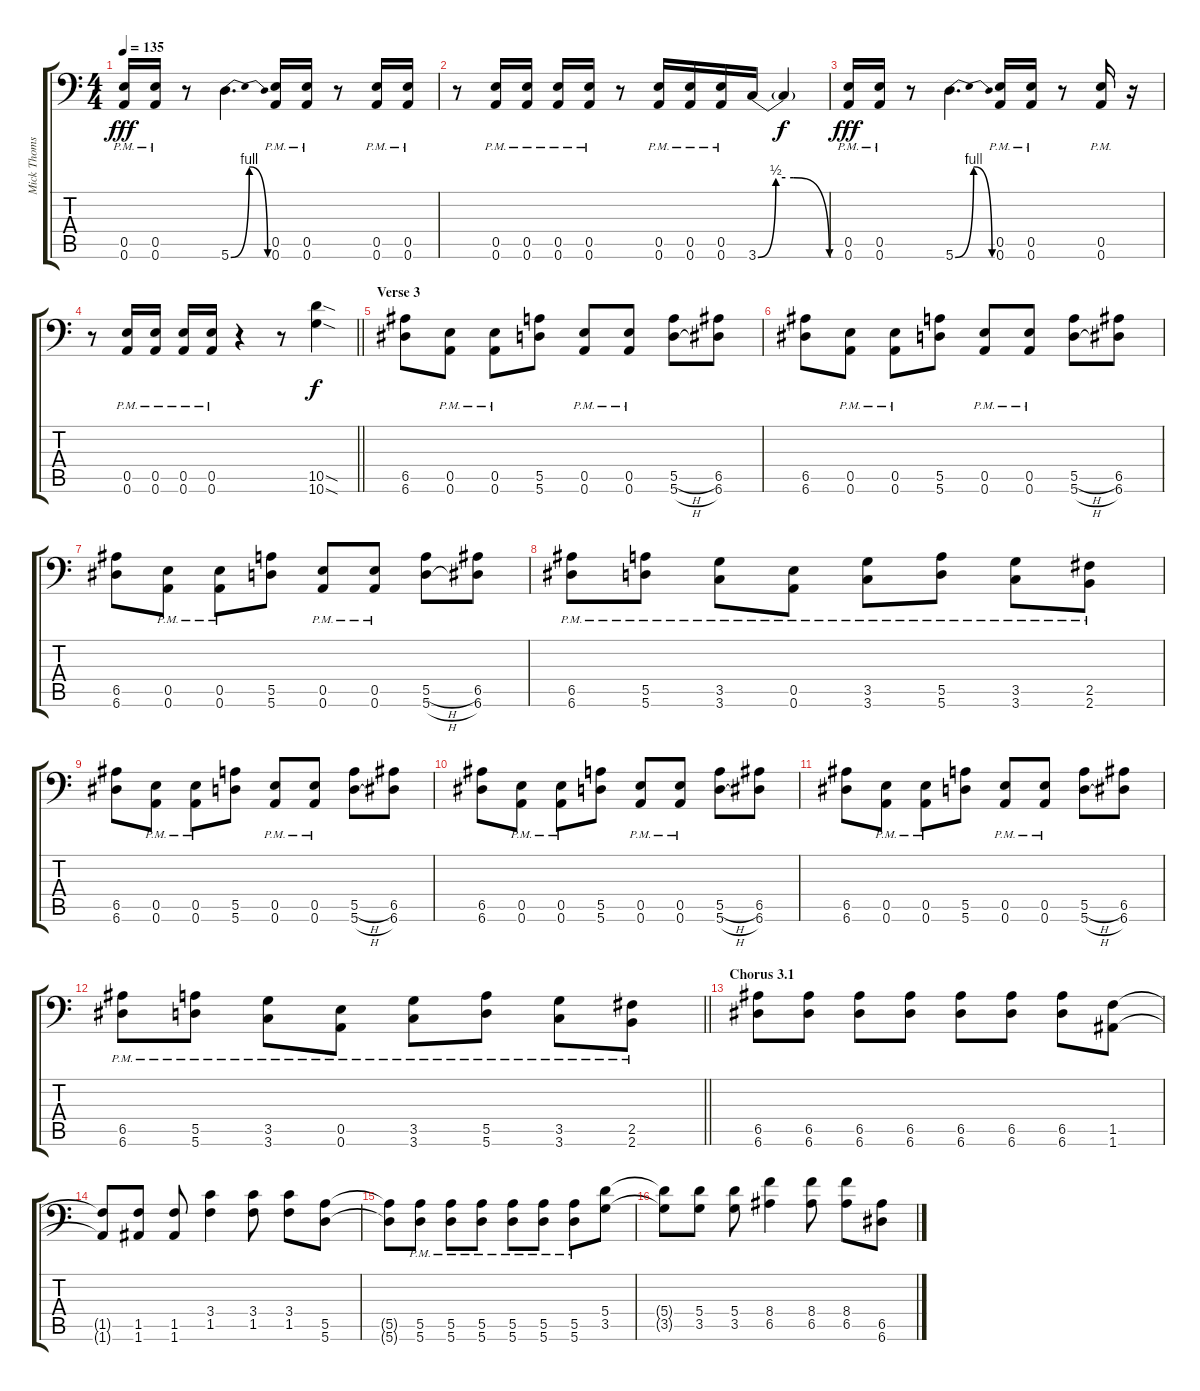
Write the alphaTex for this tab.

\track ("Mick Thomson" "Mick Thoms") {instrument distortionguitar}
\staff {score tabs}
\tuning (B3 Gb3 D3 A2 E2 A1) {hide}
\ts (4 4)
\tempo 135
\clef f4
\ks c
(0.5{pm} 0.6).16{dy fff} (0.5{pm} 0.6).16 r.8 5.6{be (bendrelease 0 0 15 4 35 4 60 0)}.4{d} (0.5{pm} 0.6).16 (0.5{pm} 0.6).16 r.8 (0.5{pm} 0.6).16 (0.5{pm} 0.6).16 |
r.8 (0.5{pm} 0.6).16 (0.5{pm} 0.6).16 (0.5{pm} 0.6).16 (0.5{pm} 0.6).16 r.8 (0.5{pm} 0.6).16 (0.5{pm} 0.6).16 (0.5{pm} 0.6).16 3.6{be (custom 0 0 15 2 23 2 30 2 60 0)}.16 3.6{t}.4{dy f} |
(0.5{pm} 0.6).16{dy fff} (0.5{pm} 0.6).16 r.8 5.6{be (bendrelease 0 0 15 4 35 4 60 0)}.4{d} (0.5{pm} 0.6).16 (0.5{pm} 0.6).16 r.8 (0.5{pm} 0.6).16 r.16 |
\barLineRight lightlight
r.8 (0.5{pm} 0.6).16 (0.5{pm} 0.6).16 (0.5{pm} 0.6).16 (0.5{pm} 0.6).16 r.4 r.8 (10.5{sod} 10.6{sod}).4{dy f} |
\section ("" "Verse 3")
(6.5 6.6).8 (0.5{pm} 0.6{pm}).8 (0.5{pm} 0.6{pm}).8 (5.5 5.6).8 (0.5{pm} 0.6{pm}).8 (0.5{pm} 0.6{pm}).8 (5.5{h} 5.6{h}).8 (6.5 6.6).8 |
(6.5 6.6).8 (0.5{pm} 0.6{pm}).8 (0.5{pm} 0.6{pm}).8 (5.5 5.6).8 (0.5{pm} 0.6{pm}).8 (0.5{pm} 0.6{pm}).8 (5.5{h} 5.6{h}).8 (6.5 6.6).8 |
(6.5 6.6).8 (0.5{pm} 0.6{pm}).8 (0.5{pm} 0.6{pm}).8 (5.5 5.6).8 (0.5{pm} 0.6{pm}).8 (0.5{pm} 0.6{pm}).8 (5.5{h} 5.6{h}).8 (6.5 6.6).8 |
(6.5{pm} 6.6{pm}).8 (5.5{pm} 5.6{pm}).8 (3.5{pm} 3.6{pm}).8 (0.5{pm} 0.6{pm}).8 (3.5{pm} 3.6{pm}).8 (5.5{pm} 5.6{pm}).8 (3.5{pm} 3.6{pm}).8 (2.5{pm} 2.6{pm}).8 |
(6.5 6.6).8 (0.5{pm} 0.6{pm}).8 (0.5{pm} 0.6{pm}).8 (5.5 5.6).8 (0.5{pm} 0.6{pm}).8 (0.5{pm} 0.6{pm}).8 (5.5{h} 5.6{h}).8 (6.5 6.6).8 |
(6.5 6.6).8 (0.5{pm} 0.6{pm}).8 (0.5{pm} 0.6{pm}).8 (5.5 5.6).8 (0.5{pm} 0.6{pm}).8 (0.5{pm} 0.6{pm}).8 (5.5{h} 5.6{h}).8 (6.5 6.6).8 |
(6.5 6.6).8 (0.5{pm} 0.6{pm}).8 (0.5{pm} 0.6{pm}).8 (5.5 5.6).8 (0.5{pm} 0.6{pm}).8 (0.5{pm} 0.6{pm}).8 (5.5{h} 5.6{h}).8 (6.5 6.6).8 |
\barLineRight lightlight
(6.5{pm} 6.6{pm}).8 (5.5{pm} 5.6{pm}).8 (3.5{pm} 3.6{pm}).8 (0.5{pm} 0.6{pm}).8 (3.5{pm} 3.6{pm}).8 (5.5{pm} 5.6{pm}).8 (3.5{pm} 3.6{pm}).8 (2.5{pm} 2.6{pm}).8 |
\section ("" "Chorus 3.1")
(6.5 6.6).8 (6.5 6.6).8 (6.5 6.6).8 (6.5 6.6).8 (6.5 6.6).8 (6.5 6.6).8 (6.5 6.6).8 (1.5 1.6).8 |
(1.5{t} 1.6{t}).8 (1.5 1.6).8 (1.5 1.6).8 (3.4 1.5).4 (3.4 1.5).8 (3.4 1.5).8 (5.5 5.6).8 |
(5.5{t} 5.6{t}).8 (5.5{pm} 5.6{pm}).8 (5.5{pm} 5.6{pm}).8 (5.5{pm} 5.6{pm}).8 (5.5{pm} 5.6{pm}).8 (5.5{pm} 5.6{pm}).8 (5.5{pm} 5.6{pm}).8 (5.4 3.5).8 |
(5.4{t} 3.5{t}).8 (5.4 3.5).8 (5.4 3.5).8 (8.4 6.5).4 (8.4 6.5).8 (8.4 6.5).8 (6.5 6.6).8
